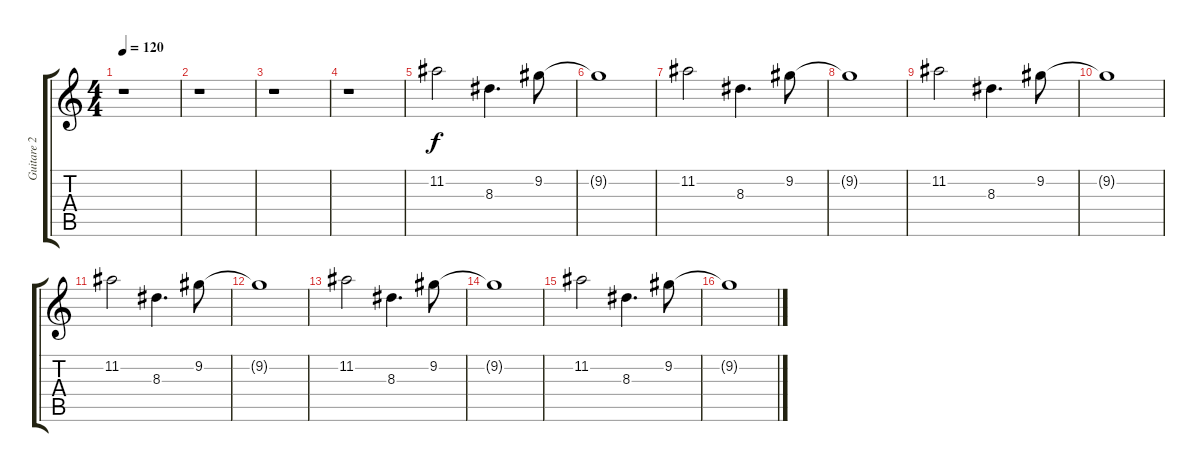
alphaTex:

\track ("Guitare 2 - Tom" "Guitare 2 ") {instrument distortionguitar}
\staff {score tabs}
\tuning (E4 B3 G3 D3 A2 E2) {hide}
\ts (4 4)
\tempo 120
\clef g2
\ks c
r.1{dy f} |
r.1 |
r.1 |
r.1 |
11.2.2 8.3.4{d} 9.2.8 |
9.2{t}.1 |
11.2.2 8.3.4{d} 9.2.8 |
9.2{t}.1 |
11.2.2 8.3.4{d} 9.2.8 |
9.2{t}.1 |
11.2.2 8.3.4{d} 9.2.8 |
9.2{t}.1 |
11.2.2 8.3.4{d} 9.2.8 |
9.2{t}.1 |
11.2.2 8.3.4{d} 9.2.8 |
9.2{t}.1
